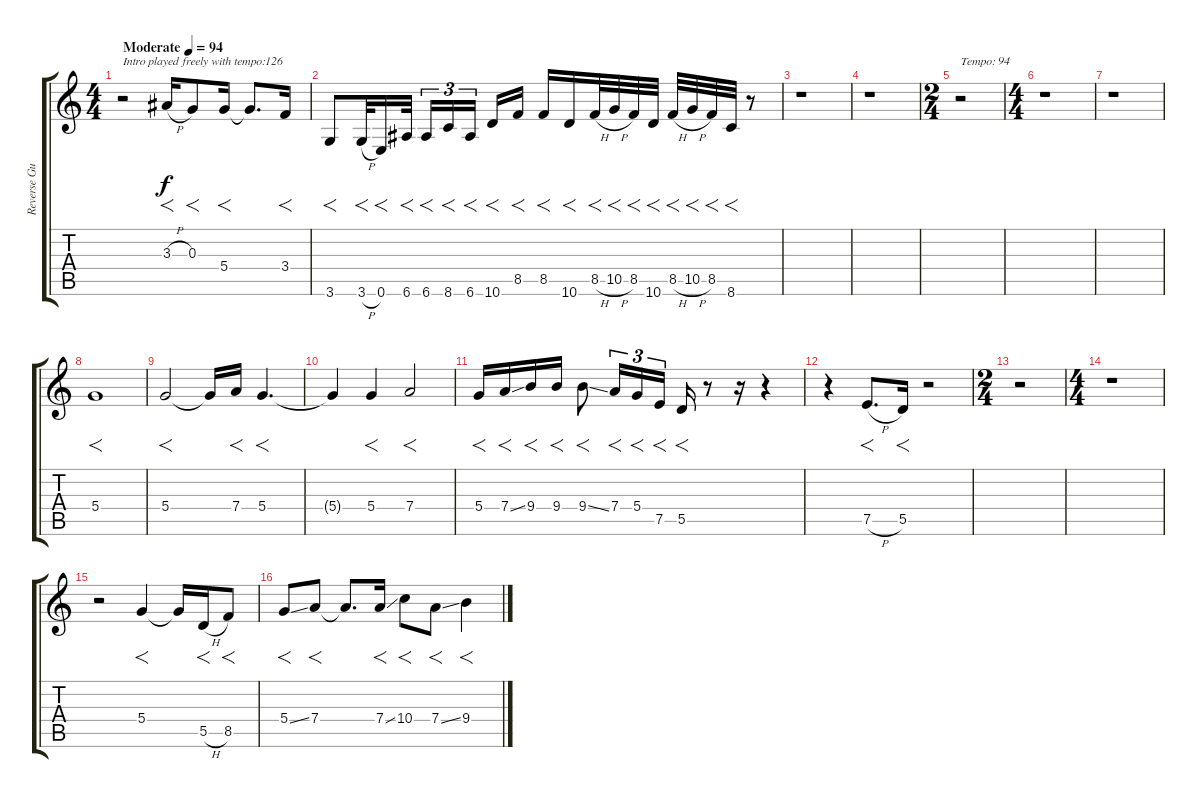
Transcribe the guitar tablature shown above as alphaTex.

\track ("Reverse Guitar" "Reverse Gu") {instrument distortionguitar}
\staff {score tabs}
\tuning (E4 B3 G3 D3 A2 E2) {hide}
\ts (4 4)
\tempo (94 "Moderate")
\clef g2
\ks c
r.2{txt "Intro played freely with tempo:126" dy f instrument distortionguitar} 3.3{h}.16{f} 0.3.8{f} 5.4.16{f} 5.4{t}.8{d} 3.4.16{f} |
3.6.8{f} 3.6{h}.32{f} 0.6.16{f} 6.6.32{f} 6.6.16{f tu (3 2)} 8.6.16{f tu (3 2)} 6.6.16{f tu (3 2) beam splitsecondary} 10.6.16{f} 8.5.16{f} 8.5.16{f} 10.6.16{f} 8.5{h}.32{f} 10.5{h}.32{f} 8.5.32{f} 10.6.32{f} 8.5{h}.32{f} 10.5{h}.32{f} 8.5.32{f} 8.6.32{f} r.8 |
r.1 |
r.1 |
\ts (2 4)
r.2{txt "Tempo: 94"} |
\ts (4 4)
r.1 |
r.1 |
5.4.1{f} |
5.4.2{f} 5.4{t}.16 7.4.16{f} 5.4.4{f d} |
5.4{t}.4 5.4.4{f} 7.4.2{f} |
5.4.16{f} 7.4{ss}.16{f} 9.4.16{f} 9.4.16{f} 9.4{ss}.8{f} 7.4.16{f tu (3 2)} 5.4.16{f tu (3 2)} 7.5.16{f tu (3 2)} 5.5.16{f} r.8 r.16 r.4 |
r.4 7.5{h}.8{f d} 5.5.16{f} r.2 |
\ts (2 4)
r.2 |
\ts (4 4)
r.1 |
r.2 5.4.4{f} 5.4{t}.16 5.5{h}.16{f} 8.5.8{f} |
5.4{ss}.8{f} 7.4.8{f} 7.4{t}.8{d} 7.4{ss}.16{f} 10.4.8{f} 7.4{ss}.8{f} 9.4.4{f}
